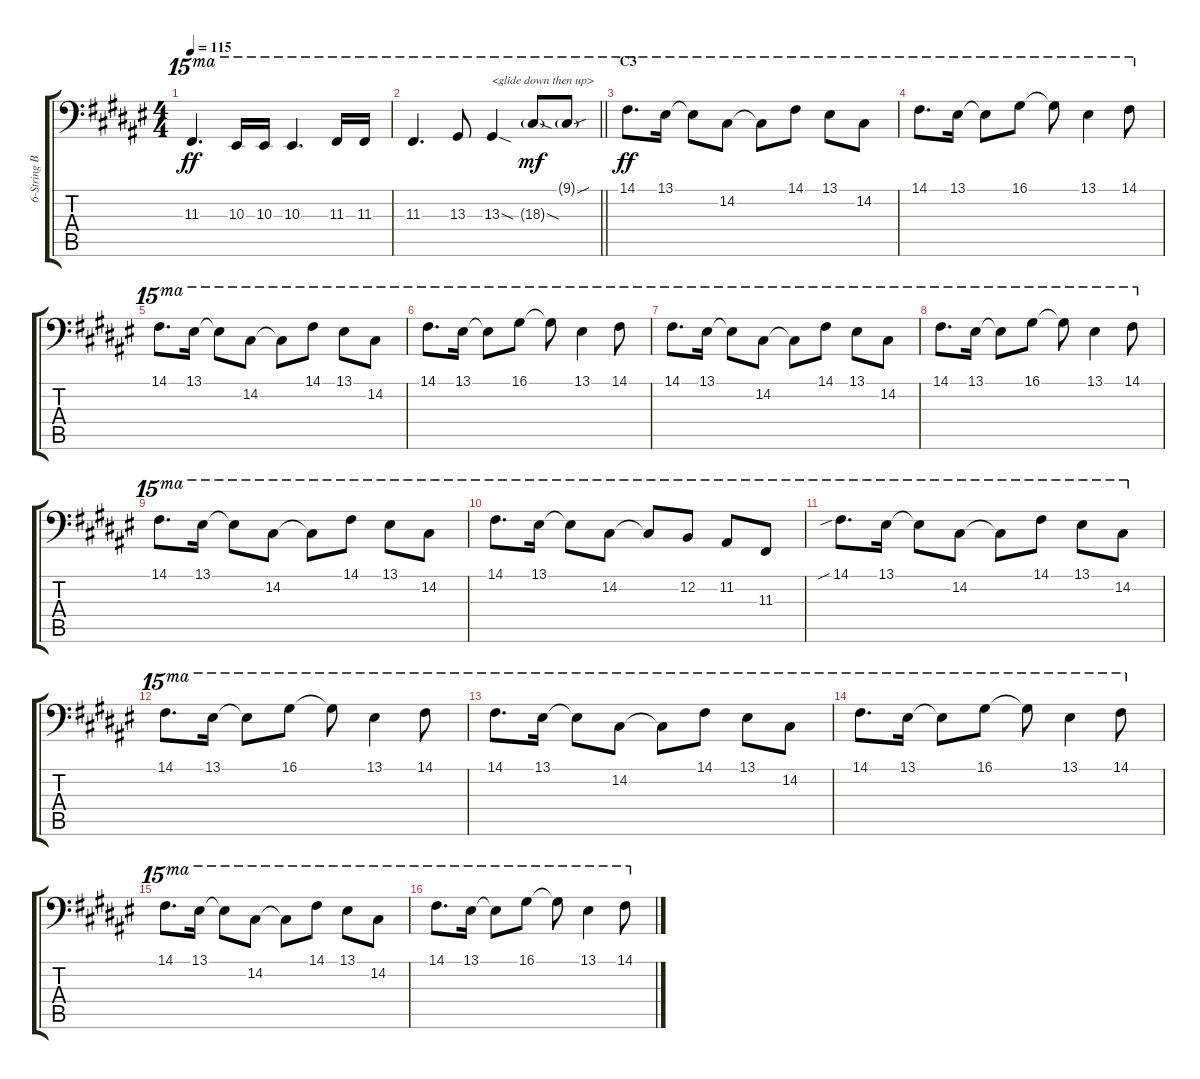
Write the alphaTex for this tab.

\track ("6-String Bass I" "6-String B") {instrument electricbasspick}
\staff {score tabs}
\tuning (E3 B2 G2 D2 A1 E1) {hide}
\ts (4 4)
\tempo 115
\clef f4
\ks f#
11.3.4{d ot 15ma dy ff} 10.3.16{ot 15ma} 10.3.16{ot 15ma} 10.3.4{d ot 15ma} 11.3.16{ot 15ma} 11.3.16{ot 15ma} |
\barLineRight lightlight
11.3.4{d ot 15ma} 13.3.8{ot 15ma} 13.3{sod}.4{ot 15ma txt "<glide down then up>"} 18.3{sod g}.8{ot 15ma dy mf} 9.1{sou g}.8{ot 15ma} |
\section ("" "C3")
14.1.8{d ot 15ma dy ff} 13.1.16{ot 15ma} 13.1{t}.8{ot 15ma} 14.2.8{ot 15ma} 14.2{t}.8{ot 15ma} 14.1.8{ot 15ma} 13.1.8{ot 15ma} 14.2.8{ot 15ma} |
14.1.8{d ot 15ma} 13.1.16{ot 15ma} 13.1{t}.8{ot 15ma} 16.1.8{ot 15ma} 16.1{t}.8{ot 15ma} 13.1.4{ot 15ma} 14.1.8{ot 15ma} |
14.1.8{d ot 15ma} 13.1.16{ot 15ma} 13.1{t}.8{ot 15ma} 14.2.8{ot 15ma} 14.2{t}.8{ot 15ma} 14.1.8{ot 15ma} 13.1.8{ot 15ma} 14.2.8{ot 15ma} |
14.1.8{d ot 15ma} 13.1.16{ot 15ma} 13.1{t}.8{ot 15ma} 16.1.8{ot 15ma} 16.1{t}.8{ot 15ma} 13.1.4{ot 15ma} 14.1.8{ot 15ma} |
14.1.8{d ot 15ma} 13.1.16{ot 15ma} 13.1{t}.8{ot 15ma} 14.2.8{ot 15ma} 14.2{t}.8{ot 15ma} 14.1.8{ot 15ma} 13.1.8{ot 15ma} 14.2.8{ot 15ma} |
14.1.8{d ot 15ma} 13.1.16{ot 15ma} 13.1{t}.8{ot 15ma} 16.1.8{ot 15ma} 16.1{t}.8{ot 15ma} 13.1.4{ot 15ma} 14.1.8{ot 15ma} |
14.1.8{d ot 15ma} 13.1.16{ot 15ma} 13.1{t}.8{ot 15ma} 14.2.8{ot 15ma} 14.2{t}.8{ot 15ma} 14.1.8{ot 15ma} 13.1.8{ot 15ma} 14.2.8{ot 15ma} |
14.1.8{d ot 15ma} 13.1.16{ot 15ma} 13.1{t}.8{ot 15ma} 14.2.8{ot 15ma} 14.2{t}.8{ot 15ma} 12.2.8{ot 15ma} 11.2.8{ot 15ma} 11.3.8{ot 15ma} |
14.1{sib}.8{d ot 15ma} 13.1.16{ot 15ma} 13.1{t}.8{ot 15ma} 14.2.8{ot 15ma} 14.2{t}.8{ot 15ma} 14.1.8{ot 15ma} 13.1.8{ot 15ma} 14.2.8{ot 15ma} |
14.1.8{d ot 15ma} 13.1.16{ot 15ma} 13.1{t}.8{ot 15ma} 16.1.8{ot 15ma} 16.1{t}.8{ot 15ma} 13.1.4{ot 15ma} 14.1.8{ot 15ma} |
14.1.8{d ot 15ma} 13.1.16{ot 15ma} 13.1{t}.8{ot 15ma} 14.2.8{ot 15ma} 14.2{t}.8{ot 15ma} 14.1.8{ot 15ma} 13.1.8{ot 15ma} 14.2.8{ot 15ma} |
14.1.8{d ot 15ma} 13.1.16{ot 15ma} 13.1{t}.8{ot 15ma} 16.1.8{ot 15ma} 16.1{t}.8{ot 15ma} 13.1.4{ot 15ma} 14.1.8{ot 15ma} |
14.1.8{d ot 15ma} 13.1.16{ot 15ma} 13.1{t}.8{ot 15ma} 14.2.8{ot 15ma} 14.2{t}.8{ot 15ma} 14.1.8{ot 15ma} 13.1.8{ot 15ma} 14.2.8{ot 15ma} |
14.1.8{d ot 15ma} 13.1.16{ot 15ma} 13.1{t}.8{ot 15ma} 16.1.8{ot 15ma} 16.1{t}.8{ot 15ma} 13.1.4{ot 15ma} 14.1.8{ot 15ma}
